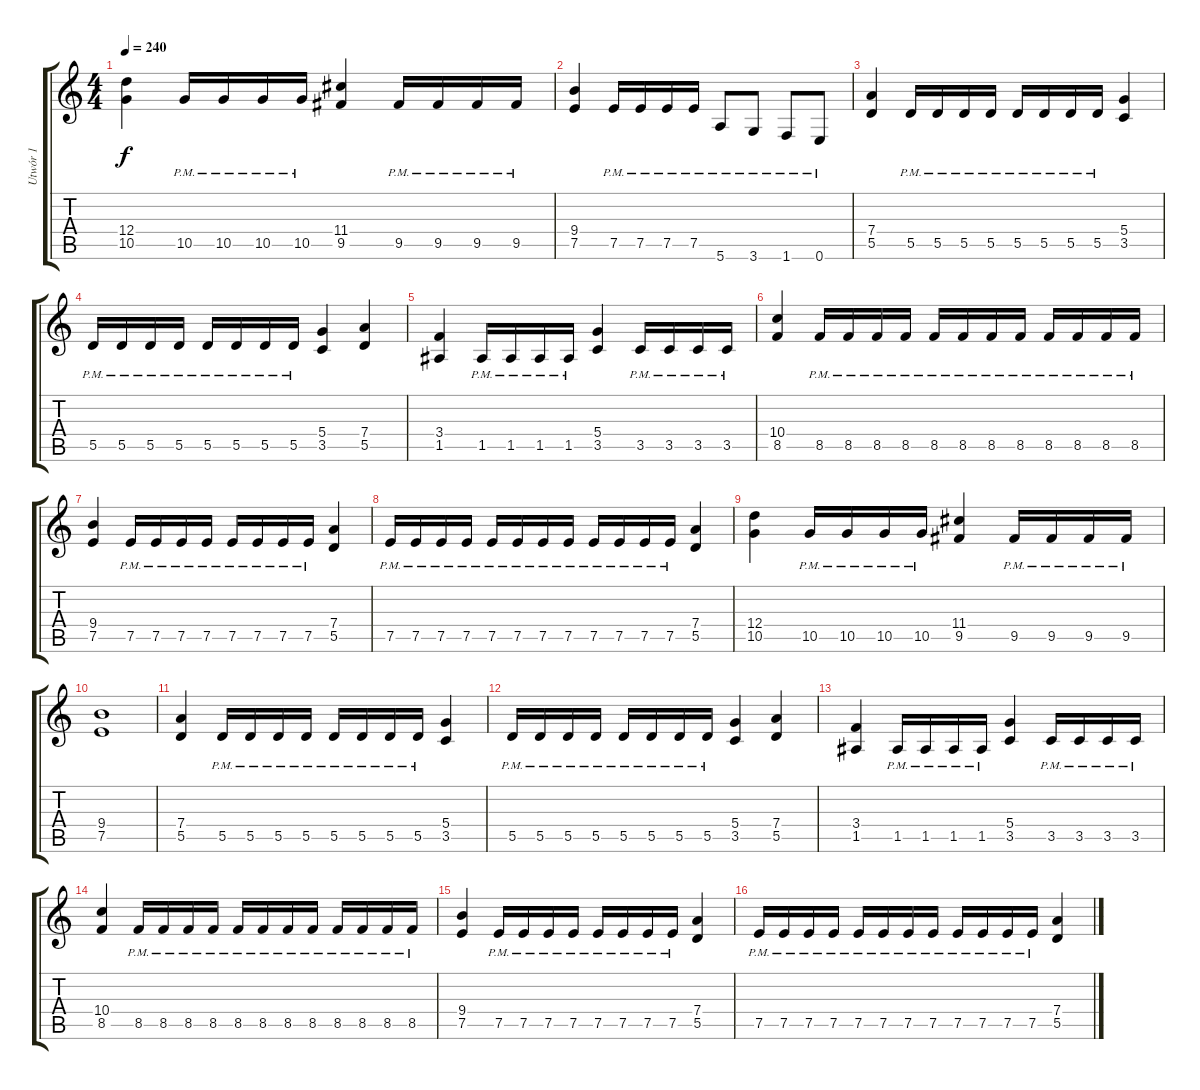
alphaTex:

\track ("Utwór 1" "Utwór 1") {instrument distortionguitar}
\staff {score tabs}
\tuning (E4 B3 G3 D3 A2 E2) {hide}
\ts (4 4)
\tempo 240
\clef g2
\ks c
(12.4 10.5).4{dy f} 10.5{pm}.16 10.5{pm}.16 10.5{pm}.16 10.5{pm}.16 (11.4 9.5).4 9.5{pm}.16 9.5{pm}.16 9.5{pm}.16 9.5{pm}.16 |
(9.4 7.5).4 7.5{pm}.16 7.5{pm}.16 7.5{pm}.16 7.5{pm}.16 5.6{pm}.8 3.6{pm}.8 1.6{pm}.8 0.6{pm}.8 |
(7.4 5.5).4 5.5{pm}.16 5.5{pm}.16 5.5{pm}.16 5.5{pm}.16 5.5{pm}.16 5.5{pm}.16 5.5{pm}.16 5.5{pm}.16 (5.4 3.5).4 |
5.5{pm}.16 5.5{pm}.16 5.5{pm}.16 5.5{pm}.16 5.5{pm}.16 5.5{pm}.16 5.5{pm}.16 5.5{pm}.16 (5.4 3.5).4 (7.4 5.5).4 |
(3.4 1.5).4 1.5{pm}.16 1.5{pm}.16 1.5{pm}.16 1.5{pm}.16 (5.4 3.5).4 3.5{pm}.16 3.5{pm}.16 3.5{pm}.16 3.5{pm}.16 |
(10.4 8.5).4 8.5{pm}.16 8.5{pm}.16 8.5{pm}.16 8.5{pm}.16 8.5{pm}.16 8.5{pm}.16 8.5{pm}.16 8.5{pm}.16 8.5{pm}.16 8.5{pm}.16 8.5{pm}.16 8.5{pm}.16 |
(9.4 7.5).4 7.5{pm}.16 7.5{pm}.16 7.5{pm}.16 7.5{pm}.16 7.5{pm}.16 7.5{pm}.16 7.5{pm}.16 7.5{pm}.16 (7.4 5.5).4 |
7.5{pm}.16 7.5{pm}.16 7.5{pm}.16 7.5{pm}.16 7.5{pm}.16 7.5{pm}.16 7.5{pm}.16 7.5{pm}.16 7.5{pm}.16 7.5{pm}.16 7.5{pm}.16 7.5{pm}.16 (7.4 5.5).4 |
(12.4 10.5).4 10.5{pm}.16 10.5{pm}.16 10.5{pm}.16 10.5{pm}.16 (11.4 9.5).4 9.5{pm}.16 9.5{pm}.16 9.5{pm}.16 9.5{pm}.16 |
(9.4 7.5).1 |
(7.4 5.5).4 5.5{pm}.16 5.5{pm}.16 5.5{pm}.16 5.5{pm}.16 5.5{pm}.16 5.5{pm}.16 5.5{pm}.16 5.5{pm}.16 (5.4 3.5).4 |
5.5{pm}.16 5.5{pm}.16 5.5{pm}.16 5.5{pm}.16 5.5{pm}.16 5.5{pm}.16 5.5{pm}.16 5.5{pm}.16 (5.4 3.5).4 (7.4 5.5).4 |
(3.4 1.5).4 1.5{pm}.16 1.5{pm}.16 1.5{pm}.16 1.5{pm}.16 (5.4 3.5).4 3.5{pm}.16 3.5{pm}.16 3.5{pm}.16 3.5{pm}.16 |
(10.4 8.5).4 8.5{pm}.16 8.5{pm}.16 8.5{pm}.16 8.5{pm}.16 8.5{pm}.16 8.5{pm}.16 8.5{pm}.16 8.5{pm}.16 8.5{pm}.16 8.5{pm}.16 8.5{pm}.16 8.5{pm}.16 |
(9.4 7.5).4 7.5{pm}.16 7.5{pm}.16 7.5{pm}.16 7.5{pm}.16 7.5{pm}.16 7.5{pm}.16 7.5{pm}.16 7.5{pm}.16 (7.4 5.5).4 |
7.5{pm}.16 7.5{pm}.16 7.5{pm}.16 7.5{pm}.16 7.5{pm}.16 7.5{pm}.16 7.5{pm}.16 7.5{pm}.16 7.5{pm}.16 7.5{pm}.16 7.5{pm}.16 7.5{pm}.16 (7.4 5.5).4
